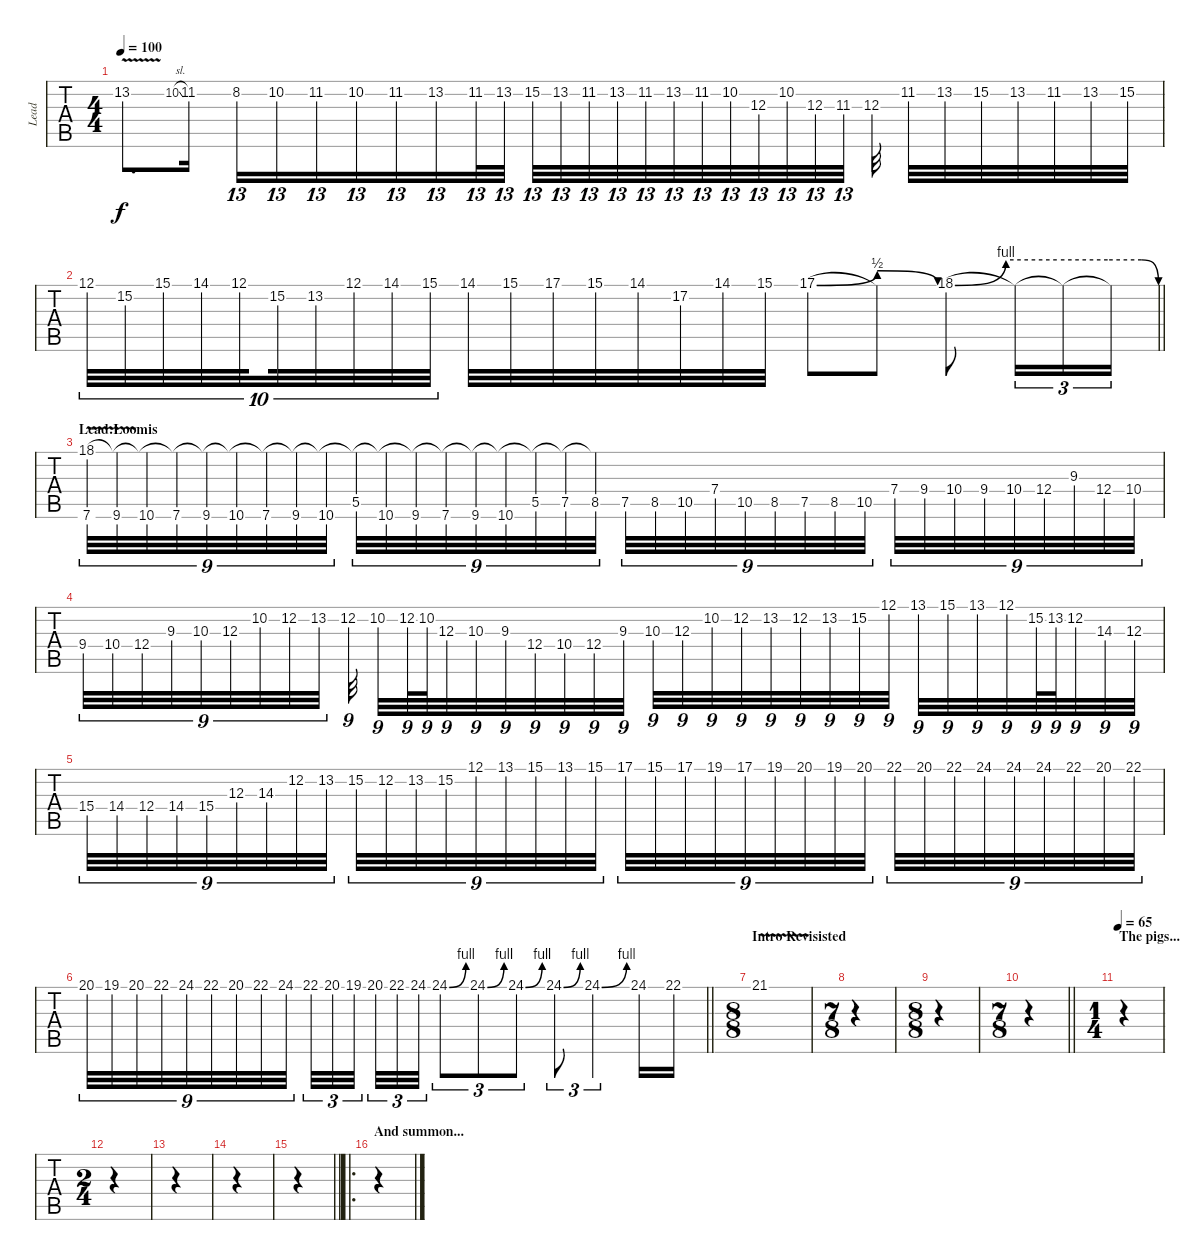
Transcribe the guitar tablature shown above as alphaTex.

\track ("Lead" "Lead") {instrument distortionguitar}
\staff {tabs}
\tuning (Eb4 Bb3 Gb3 Db3 Ab2 Db2) {hide}
\ts (4 4)
\tempo 100
\clef g2
\ks c
13.2{v}.8{d dy f} 10.2{sl}.8{gr} 11.2.16 8.2.16{tu (13 8)} 10.2.16{tu (13 8)} 11.2.16{tu (13 8)} 10.2.16{tu (13 8)} 11.2.16{tu (13 8)} 13.2.16{tu (13 8)} 11.2.32{tu (13 8)} 13.2.32{tu (13 8)} 15.2.32{tu (13 8)} 13.2.32{tu (13 8)} 11.2.32{tu (13 8)} 13.2.32{tu (13 8)} 11.2.32{tu (13 8)} 13.2.32{tu (13 8)} 11.2.32{tu (13 8)} 10.2.32{tu (13 8)} 12.3.32{tu (13 8)} 10.2.32{tu (13 8)} 12.3.32{tu (13 8)} 11.3.32{tu (13 8)} 12.3.32 11.2.32 13.2.32 15.2.32 13.2.32 11.2.32 13.2.32 15.2.32 |
\barLineRight lightlight
12.1.32{tu (10 8)} 15.2.32{tu (10 8)} 15.1.32{tu (10 8)} 14.1.32{tu (10 8)} 12.1.32{tu (10 8) beam splitsecondary} 15.2.32{tu (10 8)} 13.2.32{tu (10 8)} 12.1.32{tu (10 8)} 14.1.32{tu (10 8)} 15.1.32{tu (10 8)} 14.1.32 15.1.32 17.1.32 15.1.32 14.1.32 17.2.32 14.1.32 15.1.32 17.1{be (bendrelease 0 0 30 2 30 2 60 0)}.8 17.1{t}.8 18.1{be (custom 0 0 15 4 30 4 45 4 55 4 60 0)}.8 18.1{t}.16{tu (3 2)} 18.1{t}.16{tu (3 2)} 18.1{t}.16{tu (3 2)} |
\section ("" "Lead:Loomis")
(18.1{v} 7.6).32{tu (9 8) balance 3} (18.1{t} 9.6).32{tu (9 8)} (18.1{t} 10.6).32{tu (9 8)} (18.1{t} 7.6).32{tu (9 8)} (18.1{t} 9.6).32{tu (9 8)} (18.1{t} 10.6).32{tu (9 8)} (18.1{t} 7.6).32{tu (9 8)} (18.1{t} 9.6).32{tu (9 8)} (18.1{t} 10.6).32{tu (9 8)} (18.1{t} 5.5).32{tu (9 8)} (18.1{t} 10.6).32{tu (9 8)} (18.1{t} 9.6).32{tu (9 8)} (18.1{t} 7.6).32{tu (9 8)} (18.1{t} 9.6).32{tu (9 8)} (18.1{t} 10.6).32{tu (9 8)} (18.1{t} 5.5).32{tu (9 8)} (18.1{t} 7.5).32{tu (9 8)} (18.1{t} 8.5).32{tu (9 8)} 7.5.32{tu (9 8)} 8.5.32{tu (9 8)} 10.5.32{tu (9 8)} 7.4.32{tu (9 8)} 10.5.32{tu (9 8)} 8.5.32{tu (9 8)} 7.5.32{tu (9 8)} 8.5.32{tu (9 8)} 10.5.32{tu (9 8)} 7.4.32{tu (9 8)} 9.4.32{tu (9 8)} 10.4.32{tu (9 8)} 9.4.32{tu (9 8)} 10.4.32{tu (9 8)} 12.4.32{tu (9 8)} 9.3.32{tu (9 8)} 12.4.32{tu (9 8)} 10.4.32{tu (9 8)} |
9.4.32{tu (9 8)} 10.4.32{tu (9 8)} 12.4.32{tu (9 8)} 9.3.32{tu (9 8)} 10.3.32{tu (9 8)} 12.3.32{tu (9 8)} 10.2.32{tu (9 8)} 12.2.32{tu (9 8)} 13.2.32{tu (9 8)} 12.2.32{tu (9 8)} 10.2.32{tu (9 8)} 12.2.64{tu (9 8)} 10.2.64{tu (9 8)} 12.3.32{tu (9 8)} 10.3.32{tu (9 8)} 9.3.32{tu (9 8)} 12.4.32{tu (9 8)} 10.4.32{tu (9 8)} 12.4.32{tu (9 8)} 9.3.32{tu (9 8)} 10.3.32{tu (9 8)} 12.3.32{tu (9 8)} 10.2.32{tu (9 8)} 12.2.32{tu (9 8)} 13.2.32{tu (9 8)} 12.2.32{tu (9 8)} 13.2.32{tu (9 8)} 15.2.32{tu (9 8)} 12.1.32{tu (9 8)} 13.1.32{tu (9 8)} 15.1.32{tu (9 8)} 13.1.32{tu (9 8)} 12.1.32{tu (9 8)} 15.2.64{tu (9 8)} 13.2.64{tu (9 8)} 12.2.32{tu (9 8)} 14.3.32{tu (9 8)} 12.3.32{tu (9 8)} |
15.4.32{tu (9 8)} 14.4.32{tu (9 8)} 12.4.32{tu (9 8)} 14.4.32{tu (9 8)} 15.4.32{tu (9 8)} 12.3.32{tu (9 8)} 14.3.32{tu (9 8)} 12.2.32{tu (9 8)} 13.2.32{tu (9 8)} 15.2.32{tu (9 8)} 12.2.32{tu (9 8)} 13.2.32{tu (9 8)} 15.2.32{tu (9 8)} 12.1.32{tu (9 8)} 13.1.32{tu (9 8)} 15.1.32{tu (9 8)} 13.1.32{tu (9 8)} 15.1.32{tu (9 8)} 17.1.32{tu (9 8)} 15.1.32{tu (9 8)} 17.1.32{tu (9 8)} 19.1.32{tu (9 8)} 17.1.32{tu (9 8)} 19.1.32{tu (9 8)} 20.1.32{tu (9 8)} 19.1.32{tu (9 8)} 20.1.32{tu (9 8)} 22.1.32{tu (9 8)} 20.1.32{tu (9 8)} 22.1.32{tu (9 8)} 24.1.32{tu (9 8)} 24.1.32{tu (9 8)} 24.1.32{tu (9 8)} 22.1.32{tu (9 8)} 20.1.32{tu (9 8)} 22.1.32{tu (9 8)} |
\barLineRight lightlight
20.1.32{tu (9 8)} 19.1.32{tu (9 8)} 20.1.32{tu (9 8)} 22.1.32{tu (9 8)} 24.1.32{tu (9 8)} 22.1.32{tu (9 8)} 20.1.32{tu (9 8)} 22.1.32{tu (9 8)} 24.1.32{tu (9 8)} 22.1.32{tu (3 2)} 20.1.32{tu (3 2)} 19.1.32{tu (3 2) beam splitsecondary} 20.1.32{tu (3 2)} 22.1.32{tu (3 2)} 24.1.32{tu (3 2)} 24.1{be (bend 0 0 60 4)}.8{tu (3 2)} 24.1{be (bend 0 0 60 4)}.8{tu (3 2)} 24.1{be (bend 0 0 60 4)}.8{tu (3 2)} 24.1{be (bend 0 0 60 4)}.8{tu (3 2)} 24.1{be (bend 0 0 60 4)}.4{tu (3 2)} 24.1.16 22.1.16 |
\ts (8 8)
\section ("" "Intro Revisisted")
21.1{v}.1 |
\ts (7 8)
|
\ts (8 8)
|
\ts (7 8)
\barLineRight lightlight
|
\ts (1 4)
\section ("" "The pigs...")
\tempo 65
|
\ts (2 4)
|
|
|
\barLineRight lightlight
|
\ro
\section ("" "And summon...")
